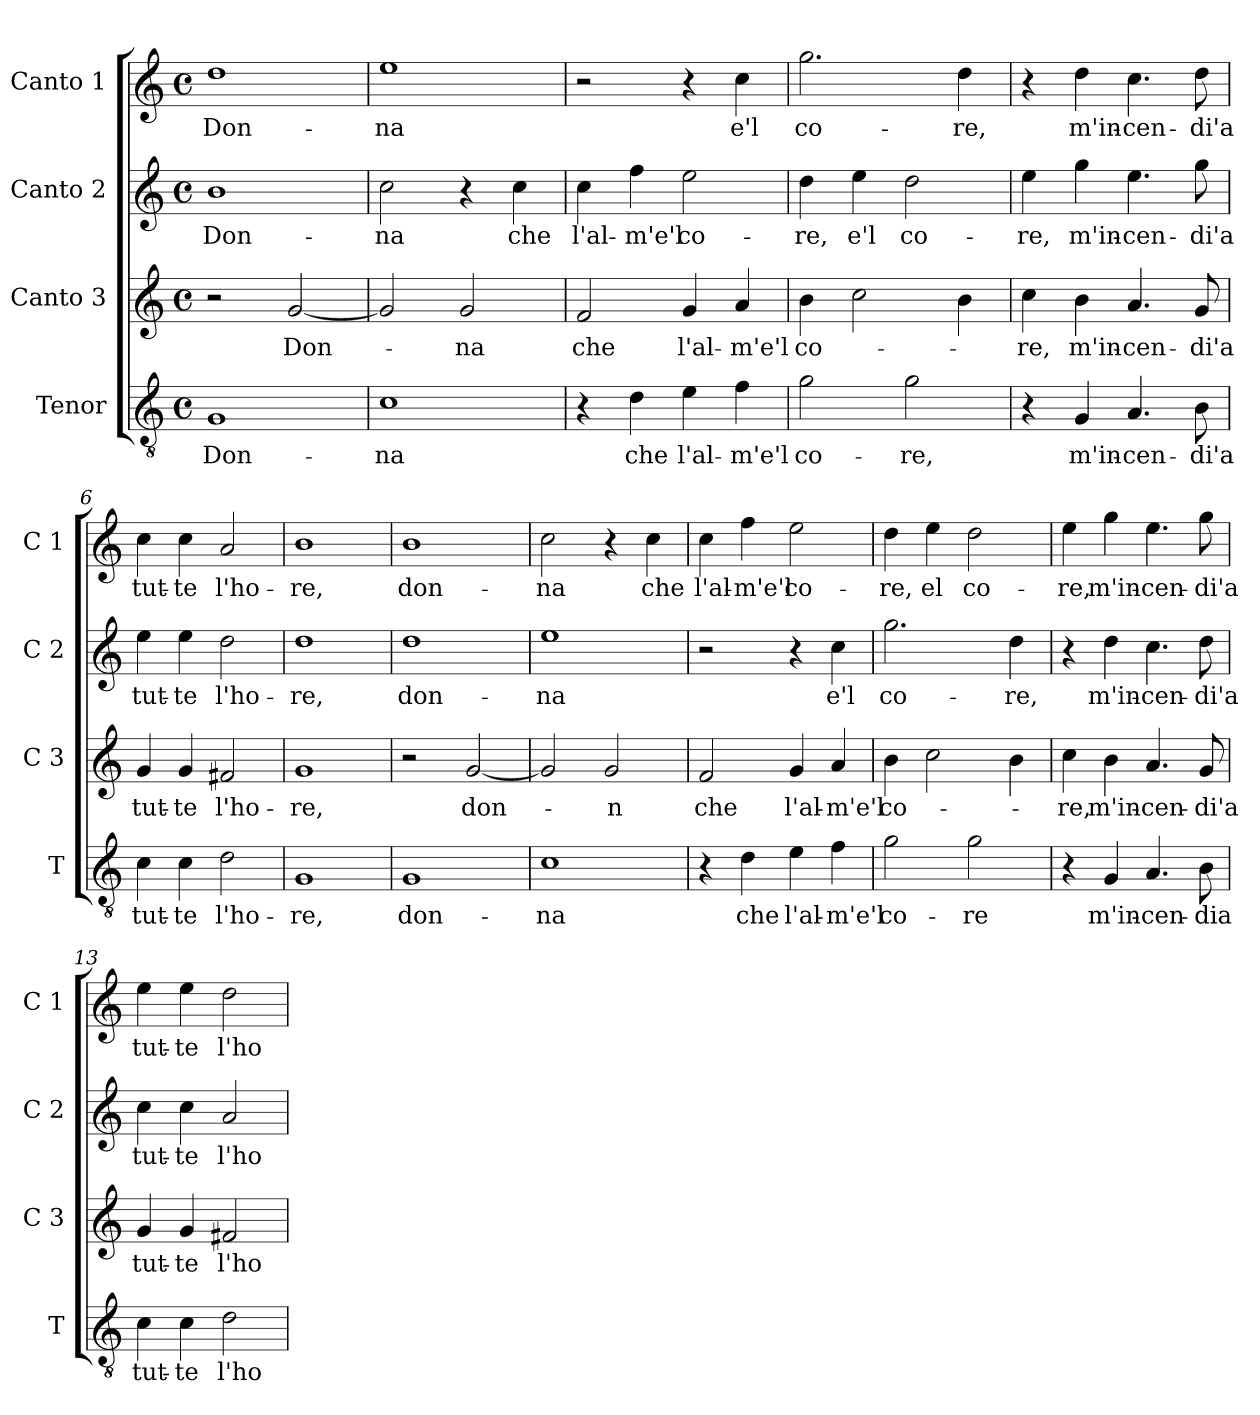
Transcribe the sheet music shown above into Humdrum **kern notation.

**kern	**text	**kern	**text	**kern	**text	**kern	**text
*part4	*part4	*part3	*part3	*part2	*part2	*part1	*part1
*staff4	*staff4	*staff3	*staff3	*staff2	*staff2	*staff1	*staff1
*I"Tenor	*	*I"Canto 3	*	*I"Canto 2	*	*I"Canto 1	*
*I'T	*	*I'C 3	*	*I'C 2	*	*I'C 1	*
*clefGv2	*	*clefG2	*	*clefG2	*	*clefG2	*
*k[]	*	*k[]	*	*k[]	*	*k[]	*
*C:	*	*C:	*	*C:	*	*C:	*
*M4/4	*	*M4/4	*	*M4/4	*	*M4/4	*
*met(c)	*	*met(c)	*	*met(c)	*	*met(c)	*
=1	=1	=1	=1	=1	=1	=1	=1
!	!LO:LY:b	!	!	!	!LO:LY:b	!	!LO:LY:b
1G	Don-	2r	.	1b	Don-	1dd	Don-
!	!	!	!LO:LY:b	!	!	!	!
.	.	[2g/	Don-	.	.	.	.
=2	=2	=2	=2	=2	=2	=2	=2
!	!LO:LY:b	!	!	!	!LO:LY:b	!	!LO:LY:b
1c	-na	2g/]	.	2cc\	-na	1ee	-na
!	!	!	!LO:LY:b	!	!	!	!
.	.	2g/	-na	4r	.	.	.
!	!	!	!	!	!LO:LY:b	!	!
.	.	.	.	4cc\	che	.	.
=3	=3	=3	=3	=3	=3	=3	=3
!	!	!	!LO:LY:b	!	!LO:LY:b	!	!
4r	.	2f/	che	4cc\	l'al-	2r	.
!	!LO:LY:b	!	!	!	!LO:LY:b	!	!
4d\	che	.	.	4ff\	-m'e'l	.	.
!	!LO:LY:b	!	!LO:LY:b	!	!LO:LY:b	!	!
4e\	l'al-	4g/	l'al-	2ee\	co-	4r	.
!	!LO:LY:b	!	!LO:LY:b	!	!	!	!LO:LY:b
4f\	-m'e'l	4a/	-m'e'l	.	.	4cc\	e'l
=4	=4	=4	=4	=4	=4	=4	=4
!	!LO:LY:b	!	!LO:LY:b	!	!LO:LY:b	!	!LO:LY:b
2g\	co-	4b\	co-	4dd\	-re,	2.gg\	co-
!	!	!	!	!	!LO:LY:b	!	!
.	.	2cc\	.	4ee\	e'l	.	.
!	!LO:LY:b	!	!	!	!LO:LY:b	!	!
2g\	-re,	.	.	2dd\	co-	.	.
!	!	!	!	!	!	!	!LO:LY:b
.	.	4b\	.	.	.	4dd\	-re,
=5	=5	=5	=5	=5	=5	=5	=5
!	!	!	!LO:LY:b	!	!LO:LY:b	!	!
4r	.	4cc\	-re,	4ee\	-re,	4r	.
!	!LO:LY:b	!	!LO:LY:b	!	!LO:LY:b	!	!LO:LY:b
4G/	m'in-	4b\	m'in-	4gg\	m'in-	4dd\	m'in-
!	!LO:LY:b	!	!LO:LY:b	!	!LO:LY:b	!	!LO:LY:b
4.A/	-cen-	4.a/	-cen-	4.ee\	-cen-	4.cc\	-cen-
!	!LO:LY:b	!	!LO:LY:b	!	!LO:LY:b	!	!LO:LY:b
8B\	-di'a	8g/	-di'a	8gg\	-di'a	8dd\	-di'a
!!LO:LB:g=z
=6	=6	=6	=6	=6	=6	=6	=6
!	!LO:LY:b	!	!LO:LY:b	!	!LO:LY:b	!	!LO:LY:b
4c\	tut-	4g/	tut-	4ee\	tut-	4cc\	tut-
!	!LO:LY:b	!	!LO:LY:b	!	!LO:LY:b	!	!LO:LY:b
4c\	-te	4g/	-te	4ee\	-te	4cc\	-te
!	!LO:LY:b	!	!LO:LY:b	!	!LO:LY:b	!	!LO:LY:b
2d\	l'ho-	2f#X/	l'ho-	2dd\	l'ho-	2a/	l'ho-
=7	=7	=7	=7	=7	=7	=7	=7
!	!LO:LY:b	!	!LO:LY:b	!	!LO:LY:b	!	!LO:LY:b
1G	-re,	1g	-re,	1dd	-re,	1b	-re,
=8	=8	=8	=8	=8	=8	=8	=8
!	!LO:LY:b	!	!	!	!LO:LY:b	!	!LO:LY:b
1G	don-	2r	.	1dd	don-	1b	don-
!	!	!	!LO:LY:b	!	!	!	!
.	.	[2g/	don-	.	.	.	.
=9	=9	=9	=9	=9	=9	=9	=9
!	!LO:LY:b	!	!	!	!LO:LY:b	!	!LO:LY:b
1c	-na	2g/]	.	1ee	-na	2cc\	-na
!	!	!	!LO:LY:b	!	!	!	!
.	.	2g/	-n	.	.	4r	.
!	!	!	!	!	!	!	!LO:LY:b
.	.	.	.	.	.	4cc\	che
=10	=10	=10	=10	=10	=10	=10	=10
!	!	!	!LO:LY:b	!	!	!	!LO:LY:b
4r	.	2f/	che	2r	.	4cc\	l'al-
!	!LO:LY:b	!	!	!	!	!	!LO:LY:b
4d\	che	.	.	.	.	4ff\	-m'e'l
!	!LO:LY:b	!	!LO:LY:b	!	!	!	!LO:LY:b
4e\	l'al-	4g/	l'al-	4r	.	2ee\	co-
!	!LO:LY:b	!	!LO:LY:b	!	!LO:LY:b	!	!
4f\	-m'e'l	4a/	-m'e'l	4cc\	e'l	.	.
=11	=11	=11	=11	=11	=11	=11	=11
!	!LO:LY:b	!	!LO:LY:b	!	!LO:LY:b	!	!LO:LY:b
2g\	co-	4b\	co-	2.gg\	co-	4dd\	-re,
!	!	!	!	!	!	!	!LO:LY:b
.	.	2cc\	.	.	.	4ee\	el
!	!LO:LY:b	!	!	!	!	!	!LO:LY:b
2g\	-re	.	.	.	.	2dd\	co-
!	!	!	!	!	!LO:LY:b	!	!
.	.	4b\	.	4dd\	-re,	.	.
!!LO:LB:g=z
=12	=12	=12	=12	=12	=12	=12	=12
!	!	!	!LO:LY:b	!	!	!	!LO:LY:b
4r	.	4cc\	-re,	4r	.	4ee\	-re,
!	!LO:LY:b	!	!LO:LY:b	!	!LO:LY:b	!	!LO:LY:b
4G/	m'in-	4b\	m'in-	4dd\	m'in-	4gg\	m'in-
!	!LO:LY:b	!	!LO:LY:b	!	!LO:LY:b	!	!LO:LY:b
4.A/	-cen-	4.a/	-cen-	4.cc\	-cen-	4.ee\	-cen-
!	!LO:LY:b	!	!LO:LY:b	!	!LO:LY:b	!	!LO:LY:b
8B\	-dia	8g/	-di'a	8dd\	-di'a	8gg\	-di'a
=13	=13	=13	=13	=13	=13	=13	=13
!	!LO:LY:b	!	!LO:LY:b	!	!LO:LY:b	!	!LO:LY:b
4c\	tut-	4g/	tut-	4cc\	tut-	4ee\	tut-
!	!LO:LY:b	!	!LO:LY:b	!	!LO:LY:b	!	!LO:LY:b
4c\	-te	4g/	-te	4cc\	-te	4ee\	-te
!	!LO:LY:b	!	!LO:LY:b	!	!LO:LY:b	!	!LO:LY:b
2d\	l'ho-	2f#X/	l'ho-	2a/	l'ho-	2dd\	l'ho-
=	=	=	=	=	=	=	=
*-	*-	*-	*-	*-	*-	*-	*-
